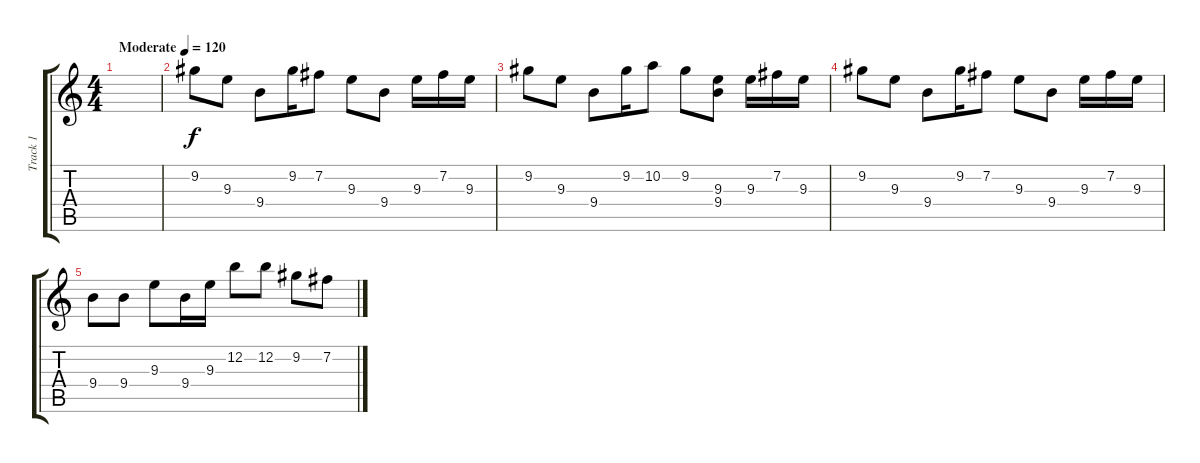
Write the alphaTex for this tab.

\track ("Track 1" "Track 1") {instrument acousticguitarsteel}
\staff {score tabs}
\tuning (E4 B3 G3 D3 A2 E2) {hide}
\ts (4 4)
\tempo (120 "Moderate")
\clef g2
\ks c
|
9.2.8 9.3.8 9.4.8 9.2.16 7.2.8 9.3.8 9.4.8 9.3.16 7.2.16 9.3.16 |
9.2.8 9.3.8 9.4.8 9.2.16 10.2.8 9.2.8 (9.3 9.4).8 9.3.16 7.2.16 9.3.16 |
9.2.8 9.3.8 9.4.8 9.2.16 7.2.8 9.3.8 9.4.8 9.3.16 7.2.16 9.3.16 |
9.4.8 9.4.8 9.3.8 9.4.16 9.3.16 12.2.8 12.2.8 9.2.8 7.2.8
